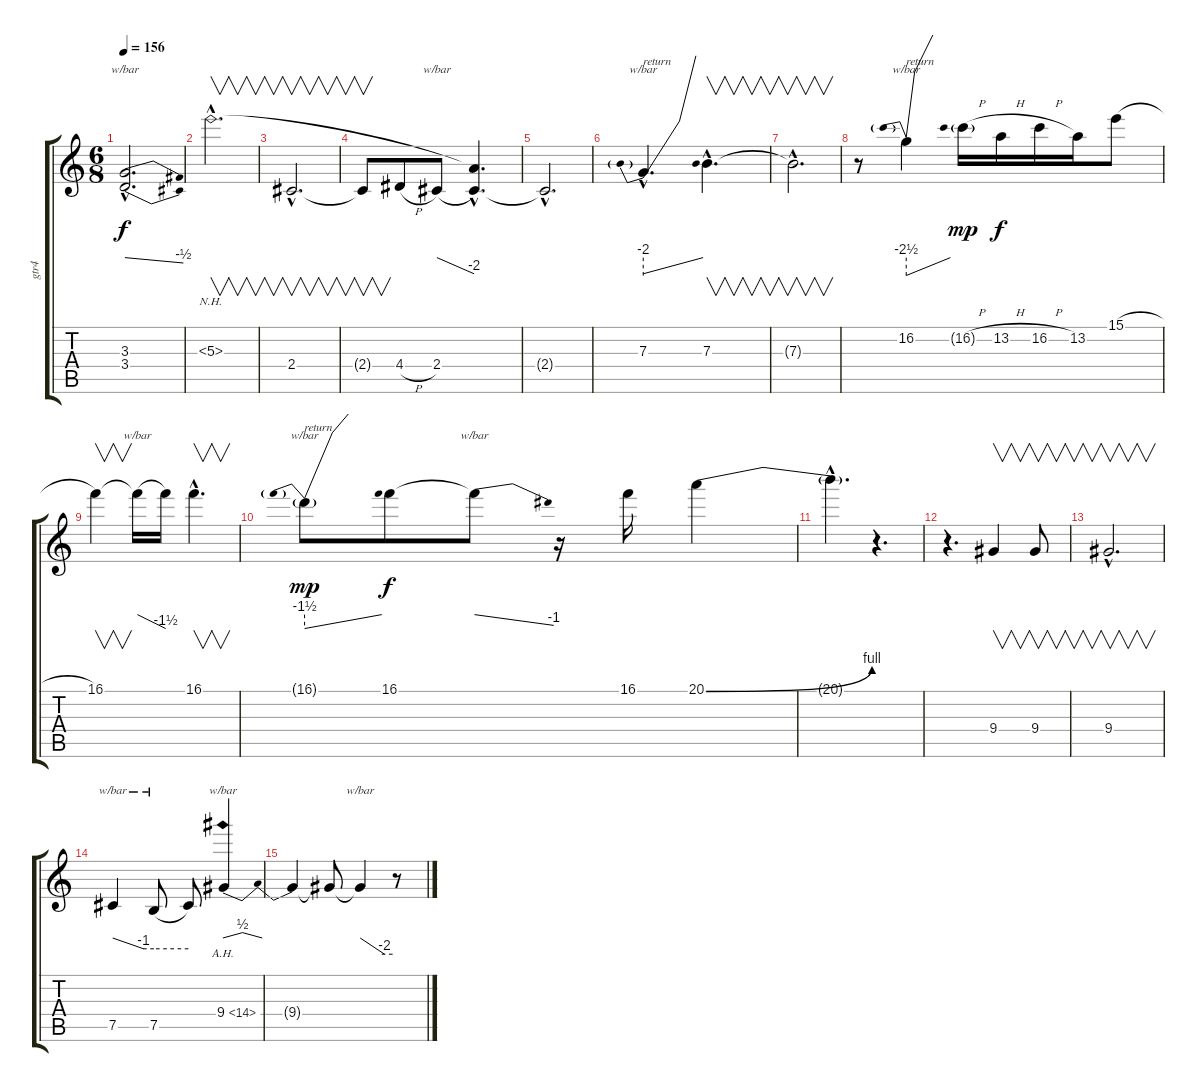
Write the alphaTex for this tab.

\track ("gtr4" "gtr4") {instrument distortionguitar}
\staff {score tabs}
\tuning (Db4 Ab3 E3 B2 Gb2 Db2) {hide}
\ts (6 8)
\tempo 156
\clef g2
\ks c
(3.3{hac} 3.4{hac}).2{d tbe (dive default 0 0 60 -2) dy f} |
5.3{nh hac}.2{v d} |
2.4{hac}.2{v d} |
2.4{t}.8{v} 4.4{h}.8 2.4.8{tbe (dive default 0 0 60 -8)} (5.3{hac t} 2.4{hac t}).4{d} |
2.4{hac t}.2{d} |
7.3{hac}.4{d tbe (predivedive default 0 -8 60 0) txt "return"} 7.3{hac}.4{v d} |
7.3{hac t}.2{v d} |
r.8 16.2.4{tbe (predivedive default 0 -10 60 0) txt "return"} 16.2{h g}.16{dy mp} 13.2{h}.16{dy f} 16.2{h}.16 13.2.16 15.1{h}.8 |
16.1.4{v} 16.1{t}.16{tbe (dive default 0 0 60 -6)} 16.1{t}.16 16.1{hac}.4{v d} |
16.1{g}.8{tbe (predivedive default 0 -6 60 0) txt "return" dy mp} 16.1.8{dy f} 16.1{t}.8{tbe (dive default 0 0 60 -4)} r.16 16.1.16 20.1{be (bend 0 0 60 4)}.4 |
20.1{hac t}.4{d} r.4{d} |
r.4{d} 9.4.4{v} 9.4.8{v} |
9.4{hac}.2{v d} |
7.5.4{tbe (custom default 0 0 45 -4 60 -4)} 7.5.8{tbe (hold default 0 -4 60 -4)} 7.5{t}.8 9.4{ah 5}.4{tbe (dip default 0 0 30 2 60 0)} |
9.4{t}.4 9.4{t}.8 9.4{t}.4{tbe (custom default 0 0 45 -8 60 -8)} r.8
